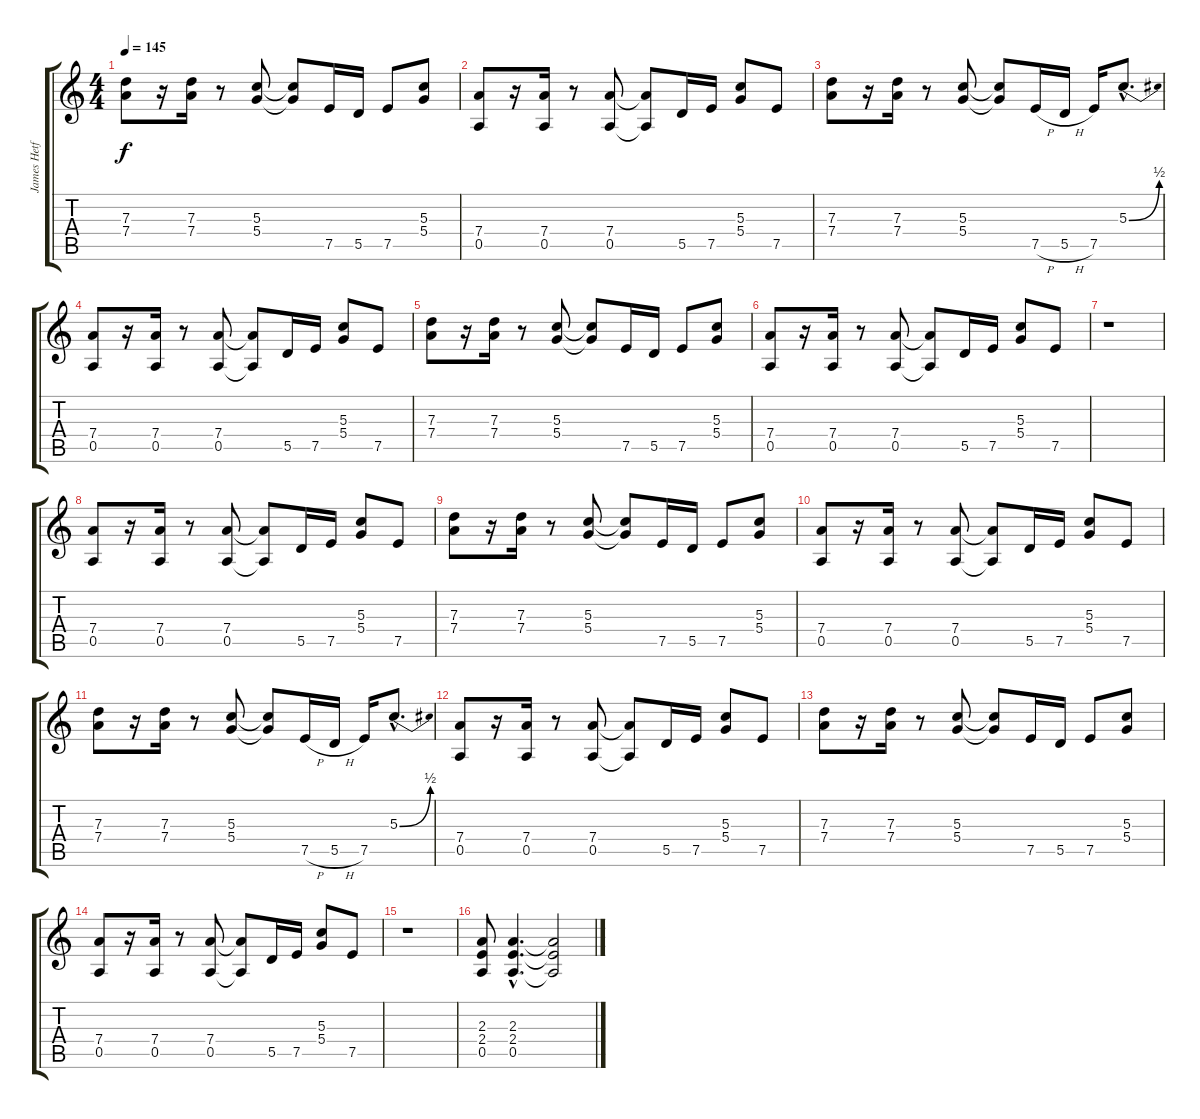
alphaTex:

\track ("James Hetfield (Ov. Gtr)" "James Hetf") {instrument overdrivenguitar}
\staff {score tabs}
\tuning (E4 B3 G3 D3 A2 E2) {hide}
\ts (4 4)
\tempo 145
\clef g2
\ks c
(7.3 7.4).8{dy f} r.16 (7.3 7.4).16 r.8 (5.3 5.4).8 (5.3{t} 5.4{t}).8 7.5.16 5.5.16 7.5.8 (5.3 5.4).8 |
(7.4 0.5).8 r.16 (7.4 0.5).16 r.8 (7.4 0.5).8 (7.4{t} 0.5{t}).8 5.5.16 7.5.16 (5.3 5.4).8 7.5.8 |
(7.3 7.4).8 r.16 (7.3 7.4).16 r.8 (5.3 5.4).8 (5.3{t} 5.4{t}).8 7.5{h}.16 5.5{h}.16 7.5.16 5.3{be (bend 0 0 60 2) hac}.8{d} |
(7.4 0.5).8 r.16 (7.4 0.5).16 r.8 (7.4 0.5).8 (7.4{t} 0.5{t}).8 5.5.16 7.5.16 (5.3 5.4).8 7.5.8 |
(7.3 7.4).8 r.16 (7.3 7.4).16 r.8 (5.3 5.4).8 (5.3{t} 5.4{t}).8 7.5.16 5.5.16 7.5.8 (5.3 5.4).8 |
(7.4 0.5).8 r.16 (7.4 0.5).16 r.8 (7.4 0.5).8 (7.4{t} 0.5{t}).8 5.5.16 7.5.16 (5.3 5.4).8 7.5.8 |
r.1 |
(7.4 0.5).8 r.16 (7.4 0.5).16 r.8 (7.4 0.5).8 (7.4{t} 0.5{t}).8 5.5.16 7.5.16 (5.3 5.4).8 7.5.8 |
(7.3 7.4).8 r.16 (7.3 7.4).16 r.8 (5.3 5.4).8 (5.3{t} 5.4{t}).8 7.5.16 5.5.16 7.5.8 (5.3 5.4).8 |
(7.4 0.5).8 r.16 (7.4 0.5).16 r.8 (7.4 0.5).8 (7.4{t} 0.5{t}).8 5.5.16 7.5.16 (5.3 5.4).8 7.5.8 |
(7.3 7.4).8 r.16 (7.3 7.4).16 r.8 (5.3 5.4).8 (5.3{t} 5.4{t}).8 7.5{h}.16 5.5{h}.16 7.5.16 5.3{be (bend 0 0 60 2) hac}.8{d} |
(7.4 0.5).8 r.16 (7.4 0.5).16 r.8 (7.4 0.5).8 (7.4{t} 0.5{t}).8 5.5.16 7.5.16 (5.3 5.4).8 7.5.8 |
(7.3 7.4).8 r.16 (7.3 7.4).16 r.8 (5.3 5.4).8 (5.3{t} 5.4{t}).8 7.5.16 5.5.16 7.5.8 (5.3 5.4).8 |
(7.4 0.5).8 r.16 (7.4 0.5).16 r.8 (7.4 0.5).8 (7.4{t} 0.5{t}).8 5.5.16 7.5.16 (5.3 5.4).8 7.5.8 |
r.1 |
(2.3 2.4 0.5).8 (2.3{hac} 2.4{hac} 0.5{hac}).4{d} (2.3{t} 2.4{t} 0.5{t}).2
